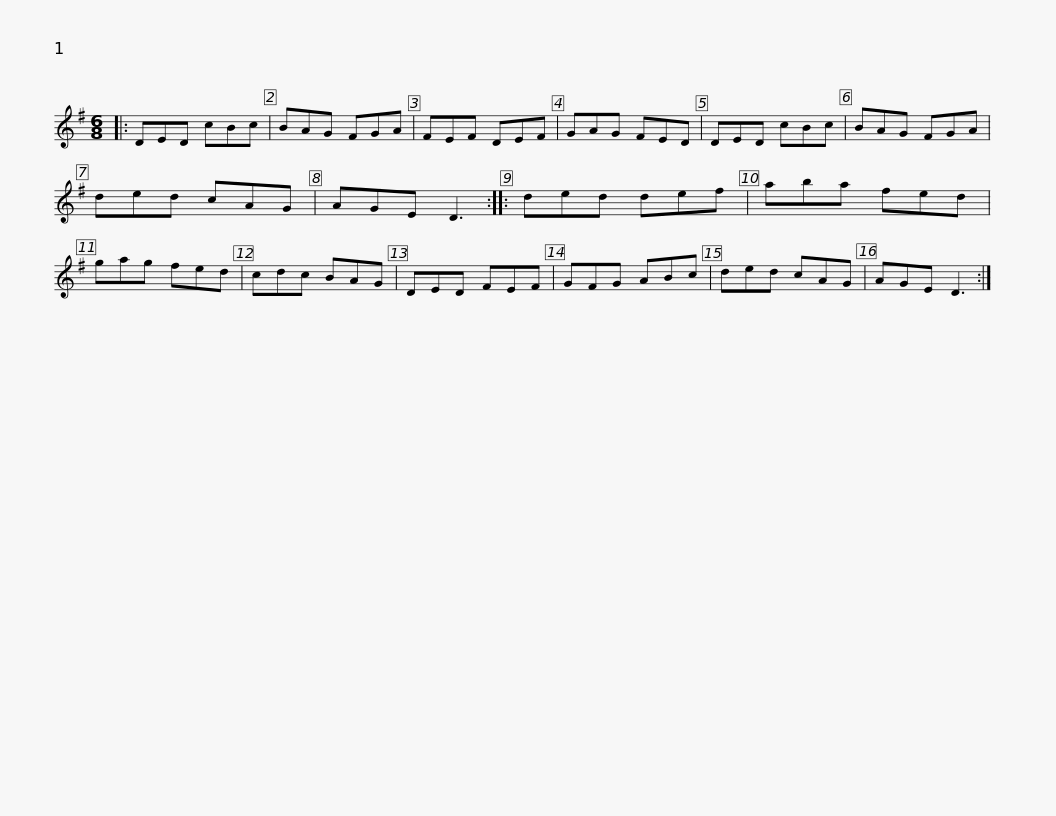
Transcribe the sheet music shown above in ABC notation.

X:1
L:1/8
M:6/8
I:linebreak $
K:G
V:1 treble
V:1
|: DED cBc | BAG FGA | FEF DEF | GAG FED | DED cBc | %5
 BAG FGA | ded cAG |$ AGE D3 :: ded def | aba fed | %10
 gag fed | cdc BAG | DED FEF | GFG ABc |$ ded cAG | %15
 AGE D3 :| %16
